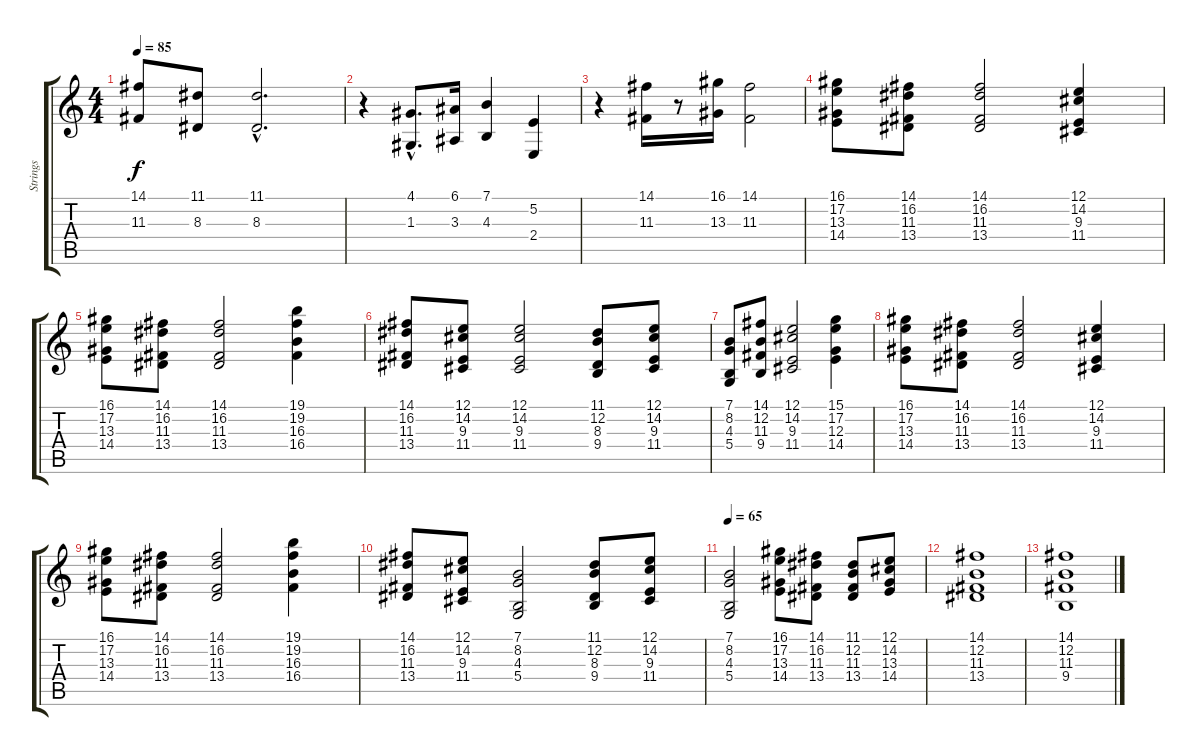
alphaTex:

\track ("Strings" "Strings") {instrument stringensemble1}
\staff {score tabs}
\tuning (E4 B3 G3 D3 A2 E2) {hide}
\ts (4 4)
\tempo 85
\clef g2
\ks c
(14.1 11.3).8{dy f} (11.1 8.3).8 (11.1{hac} 8.3{hac}).2{d} |
r.4 (4.1{hac} 1.3{hac}).8{d} (6.1 3.3).16 (7.1 4.3).4 (5.2 2.4).4 |
r.4 (14.1 11.3).16 r.8 (16.1 13.3).16 (14.1 11.3).2 |
(16.1 17.2 13.3 14.4).8 (14.1 16.2 11.3 13.4).8 (14.1 16.2 11.3 13.4).2 (12.1 14.2 9.3 11.4).4 |
(16.1 17.2 13.3 14.4).8 (14.1 16.2 11.3 13.4).8 (14.1 16.2 11.3 13.4).2 (19.1 19.2 16.3 16.4).4 |
(14.1 16.2 11.3 13.4).8 (12.1 14.2 9.3 11.4).8 (12.1 14.2 9.3 11.4).2 (11.1 12.2 8.3 9.4).8 (12.1 14.2 9.3 11.4).8 |
(7.1 8.2 4.3 5.4).8 (14.1 12.2 11.3 9.4).8 (12.1 14.2 9.3 11.4).2 (15.1 17.2 12.3 14.4).4 |
(16.1 17.2 13.3 14.4).8 (14.1 16.2 11.3 13.4).8 (14.1 16.2 11.3 13.4).2 (12.1 14.2 9.3 11.4).4 |
(16.1 17.2 13.3 14.4).8 (14.1 16.2 11.3 13.4).8 (14.1 16.2 11.3 13.4).2 (19.1 19.2 16.3 16.4).4 |
(14.1 16.2 11.3 13.4).8 (12.1 14.2 9.3 11.4).8 (7.1 8.2 4.3 5.4).2 (11.1 12.2 8.3 9.4).8 (12.1 14.2 9.3 11.4).8 |
\tempo 65
(7.1 8.2 4.3 5.4).2 (16.1 17.2 13.3 14.4).8 (14.1 16.2 11.3 13.4).8 (11.1 12.2 11.3 13.4).8 (12.1 14.2 13.3 14.4).8 |
(14.1 12.2 11.3 13.4).1 |
(14.1 12.2 11.3 9.4).1
